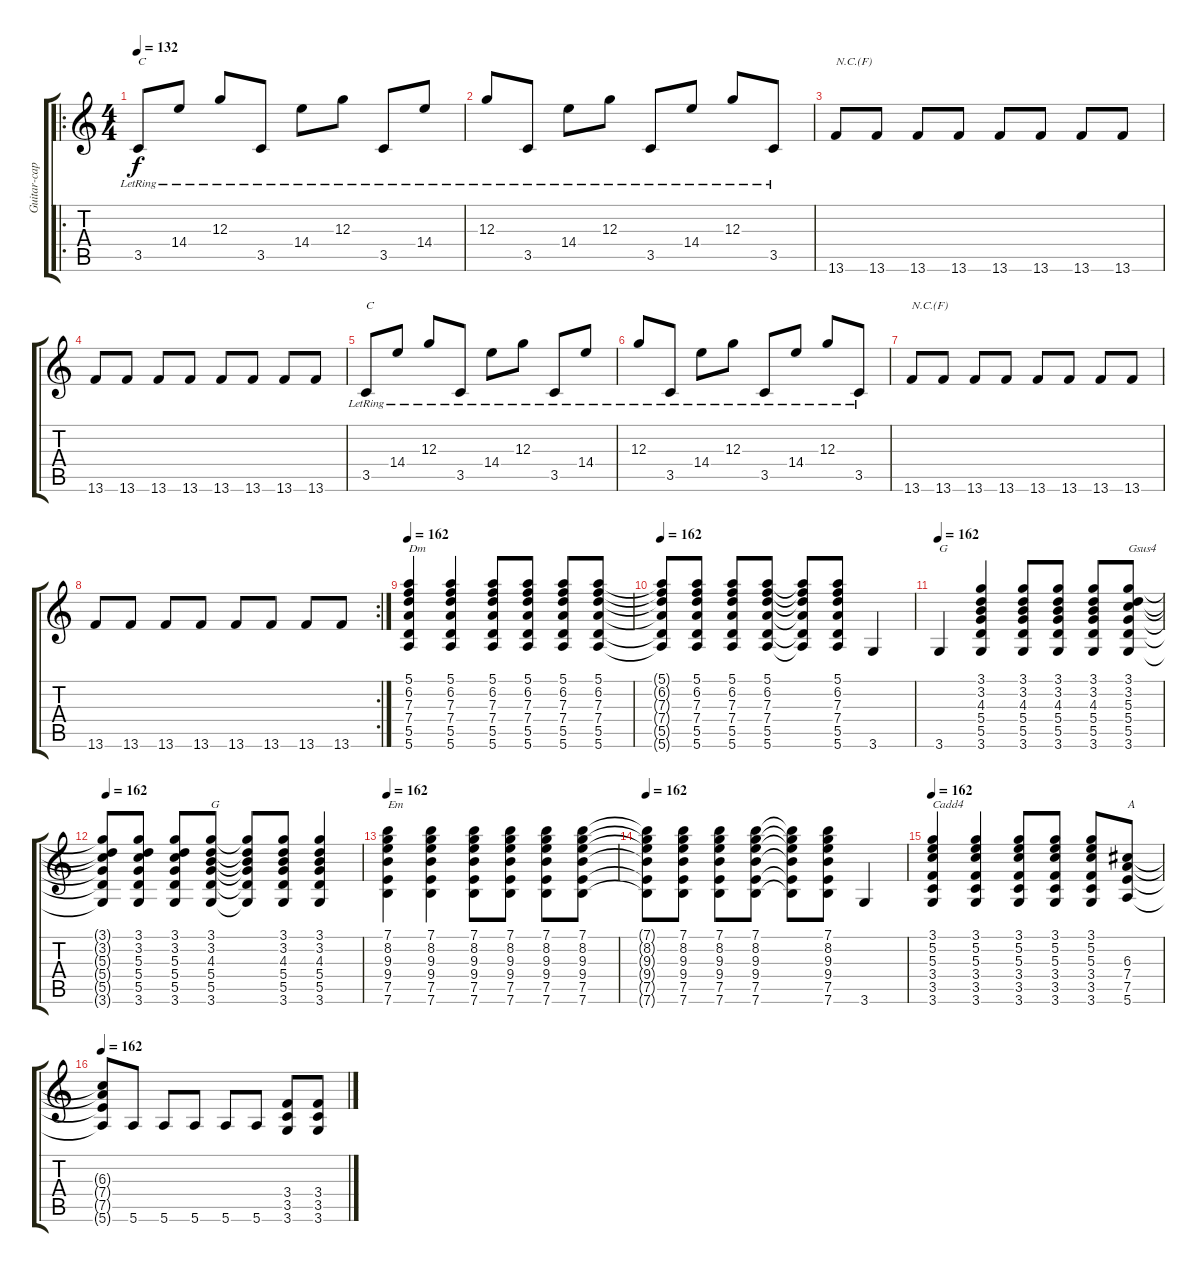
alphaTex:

\track ("Guitar-capo3" "Guitar-cap") {instrument electricguitarclean}
\staff {score tabs}
\tuning (E4 B3 G3 D3 A2 E2) {hide}
\ro
\ts (4 4)
\tempo 132
\clef g2
\ks c
3.5{lr}.8{txt "C" dy f} 14.4{lr}.8 12.3{lr}.8 3.5{lr}.8 14.4{lr}.8 12.3{lr}.8 3.5{lr}.8 14.4{lr}.8 |
12.3{lr}.8 3.5{lr}.8 14.4{lr}.8 12.3{lr}.8 3.5{lr}.8 14.4{lr}.8 12.3{lr}.8 3.5{lr}.8 |
13.6.8{txt "N.C.(F)"} 13.6.8 13.6.8 13.6.8 13.6.8 13.6.8 13.6.8 13.6.8 |
13.6.8 13.6.8 13.6.8 13.6.8 13.6.8 13.6.8 13.6.8 13.6.8 |
3.5{lr}.8{txt "C"} 14.4{lr}.8 12.3{lr}.8 3.5{lr}.8 14.4{lr}.8 12.3{lr}.8 3.5{lr}.8 14.4{lr}.8 |
12.3{lr}.8 3.5{lr}.8 14.4{lr}.8 12.3{lr}.8 3.5{lr}.8 14.4{lr}.8 12.3{lr}.8 3.5{lr}.8 |
13.6.8{txt "N.C.(F)"} 13.6.8 13.6.8 13.6.8 13.6.8 13.6.8 13.6.8 13.6.8 |
\rc 2
13.6.8 13.6.8 13.6.8 13.6.8 13.6.8 13.6.8 13.6.8 13.6.8 |
\tempo 162
(5.1 6.2 7.3 7.4 5.5 5.6).4{txt "Dm" instrument overdrivenguitar} (5.1 6.2 7.3 7.4 5.5 5.6).4 (5.1 6.2 7.3 7.4 5.5 5.6).8 (5.1 6.2 7.3 7.4 5.5 5.6).8 (5.1 6.2 7.3 7.4 5.5 5.6).8 (5.1 6.2 7.3 7.4 5.5 5.6).8 |
\tempo 162
(5.1{t} 6.2{t} 7.3{t} 7.4{t} 5.5{t} 5.6{t}).8 (5.1 6.2 7.3 7.4 5.5 5.6).8 (5.1 6.2 7.3 7.4 5.5 5.6).8 (5.1 6.2 7.3 7.4 5.5 5.6).8 (5.1{t} 6.2{t} 7.3{t} 7.4{t} 5.5{t} 5.6{t}).8 (5.1 6.2 7.3 7.4 5.5 5.6).8 3.6.4 |
\tempo 162
3.6.4{txt "G"} (3.1 3.2 4.3 5.4 5.5 3.6).4 (3.1 3.2 4.3 5.4 5.5 3.6).8 (3.1 3.2 4.3 5.4 5.5 3.6).8 (3.1 3.2 4.3 5.4 5.5 3.6).8 (3.1 3.2 5.3 5.4 5.5 3.6).8{txt "Gsus4"} |
\tempo 162
(3.1{t} 3.2{t} 5.3{t} 5.4{t} 5.5{t} 3.6{t}).8 (3.1 3.2 5.3 5.4 5.5 3.6).8 (3.1 3.2 5.3 5.4 5.5 3.6).8 (3.1 3.2 4.3 5.4 5.5 3.6).8{txt "G"} (3.1{t} 3.2{t} 4.3{t} 5.4{t} 5.5{t} 3.6{t}).8 (3.1 3.2 4.3 5.4 5.5 3.6).8 (3.1 3.2 4.3 5.4 5.5 3.6).4 |
\tempo 162
(7.1 8.2 9.3 9.4 7.5 7.6).4{txt "Em"} (7.1 8.2 9.3 9.4 7.5 7.6).4 (7.1 8.2 9.3 9.4 7.5 7.6).8 (7.1 8.2 9.3 9.4 7.5 7.6).8 (7.1 8.2 9.3 9.4 7.5 7.6).8 (7.1 8.2 9.3 9.4 7.5 7.6).8 |
\tempo 162
(7.1{t} 8.2{t} 9.3{t} 9.4{t} 7.5{t} 7.6{t}).8 (7.1 8.2 9.3 9.4 7.5 7.6).8 (7.1 8.2 9.3 9.4 7.5 7.6).8 (7.1 8.2 9.3 9.4 7.5 7.6).8 (7.1{t} 8.2{t} 9.3{t} 9.4{t} 7.5{t} 7.6{t}).8 (7.1 8.2 9.3 9.4 7.5 7.6).8 3.6.4 |
\tempo 162
(3.1 5.2 5.3 3.4 3.5 3.6).4{txt "Cadd4"} (3.1 5.2 5.3 3.4 3.5 3.6).4 (3.1 5.2 5.3 3.4 3.5 3.6).8 (3.1 5.2 5.3 3.4 3.5 3.6).8 (3.1 5.2 5.3 3.4 3.5 3.6).8 (6.3 7.4 7.5 5.6).8{txt "A"} |
\tempo 162
(6.3{t} 7.4{t} 7.5{t} 5.6{t}).8 5.6.8 5.6.8 5.6.8 5.6.8 5.6.8 (3.4 3.5 3.6).8 (3.4 3.5 3.6).8
